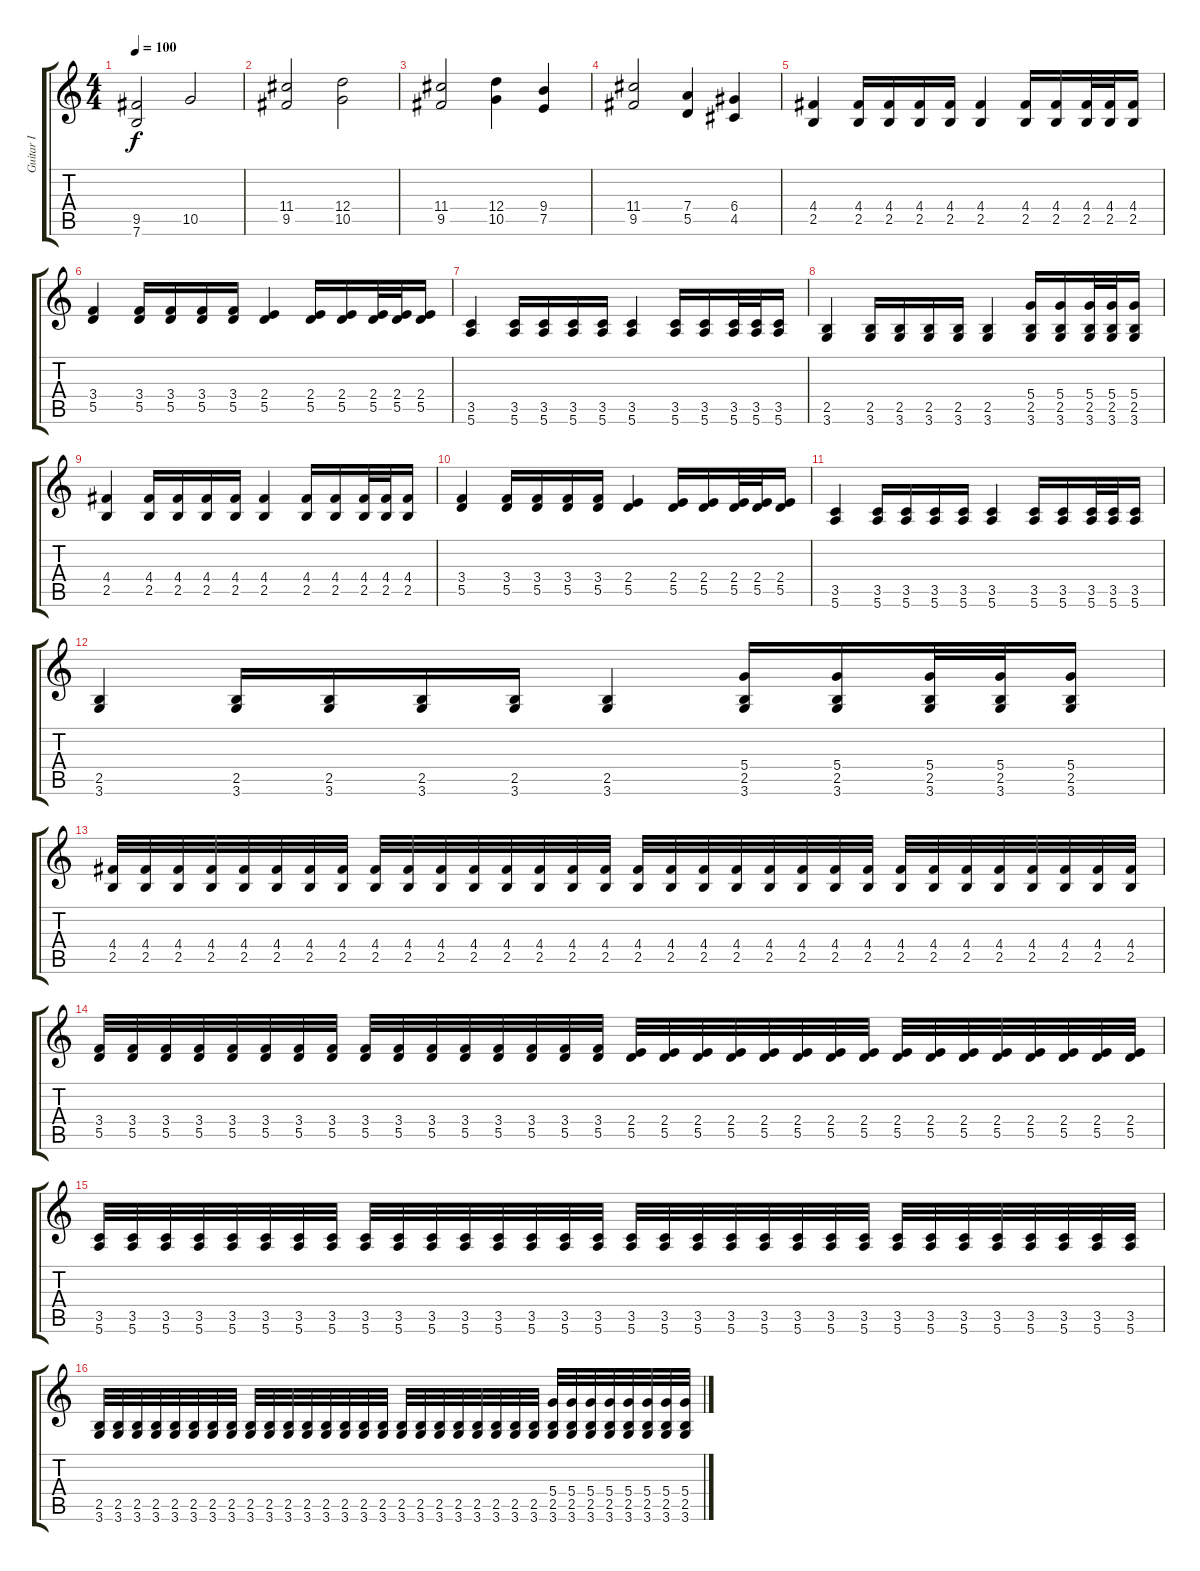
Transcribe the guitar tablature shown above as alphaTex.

\track ("Guitar I" "Guitar I") {instrument distortionguitar}
\staff {score tabs}
\tuning (E4 B3 G3 D3 A2 E2) {hide}
\ts (4 4)
\tempo 100
\clef g2
\ks c
(9.5 7.6).2{dy f} 10.5.2 |
(11.4 9.5).2 (12.4 10.5).2 |
(11.4 9.5).2 (12.4 10.5).4 (9.4 7.5).4 |
(11.4 9.5).2 (7.4 5.5).4 (6.4 4.5).4 |
(4.4 2.5).4 (4.4 2.5).16 (4.4 2.5).16 (4.4 2.5).16 (4.4 2.5).16 (4.4 2.5).4 (4.4 2.5).16 (4.4 2.5).16 (4.4 2.5).32 (4.4 2.5).32 (4.4 2.5).16 |
(3.4 5.5).4 (3.4 5.5).16 (3.4 5.5).16 (3.4 5.5).16 (3.4 5.5).16 (2.4 5.5).4 (2.4 5.5).16 (2.4 5.5).16 (2.4 5.5).32 (2.4 5.5).32 (2.4 5.5).16 |
(3.5 5.6).4 (3.5 5.6).16 (3.5 5.6).16 (3.5 5.6).16 (3.5 5.6).16 (3.5 5.6).4 (3.5 5.6).16 (3.5 5.6).16 (3.5 5.6).32 (3.5 5.6).32 (3.5 5.6).16 |
(2.5 3.6).4 (2.5 3.6).16 (2.5 3.6).16 (2.5 3.6).16 (2.5 3.6).16 (2.5 3.6).4 (5.4 2.5 3.6).16 (5.4 2.5 3.6).16 (5.4 2.5 3.6).32 (5.4 2.5 3.6).32 (5.4 2.5 3.6).16 |
(4.4 2.5).4 (4.4 2.5).16 (4.4 2.5).16 (4.4 2.5).16 (4.4 2.5).16 (4.4 2.5).4 (4.4 2.5).16 (4.4 2.5).16 (4.4 2.5).32 (4.4 2.5).32 (4.4 2.5).16 |
(3.4 5.5).4 (3.4 5.5).16 (3.4 5.5).16 (3.4 5.5).16 (3.4 5.5).16 (2.4 5.5).4 (2.4 5.5).16 (2.4 5.5).16 (2.4 5.5).32 (2.4 5.5).32 (2.4 5.5).16 |
(3.5 5.6).4 (3.5 5.6).16 (3.5 5.6).16 (3.5 5.6).16 (3.5 5.6).16 (3.5 5.6).4 (3.5 5.6).16 (3.5 5.6).16 (3.5 5.6).32 (3.5 5.6).32 (3.5 5.6).16 |
(2.5 3.6).4 (2.5 3.6).16 (2.5 3.6).16 (2.5 3.6).16 (2.5 3.6).16 (2.5 3.6).4 (5.4 2.5 3.6).16 (5.4 2.5 3.6).16 (5.4 2.5 3.6).32 (5.4 2.5 3.6).32 (5.4 2.5 3.6).16 |
(4.4 2.5).32 (4.4 2.5).32 (4.4 2.5).32 (4.4 2.5).32 (4.4 2.5).32 (4.4 2.5).32 (4.4 2.5).32 (4.4 2.5).32 (4.4 2.5).32 (4.4 2.5).32 (4.4 2.5).32 (4.4 2.5).32 (4.4 2.5).32 (4.4 2.5).32 (4.4 2.5).32 (4.4 2.5).32 (4.4 2.5).32 (4.4 2.5).32 (4.4 2.5).32 (4.4 2.5).32 (4.4 2.5).32 (4.4 2.5).32 (4.4 2.5).32 (4.4 2.5).32 (4.4 2.5).32 (4.4 2.5).32 (4.4 2.5).32 (4.4 2.5).32 (4.4 2.5).32 (4.4 2.5).32 (4.4 2.5).32 (4.4 2.5).32 |
(3.4 5.5).32 (3.4 5.5).32 (3.4 5.5).32 (3.4 5.5).32 (3.4 5.5).32 (3.4 5.5).32 (3.4 5.5).32 (3.4 5.5).32 (3.4 5.5).32 (3.4 5.5).32 (3.4 5.5).32 (3.4 5.5).32 (3.4 5.5).32 (3.4 5.5).32 (3.4 5.5).32 (3.4 5.5).32 (2.4 5.5).32 (2.4 5.5).32 (2.4 5.5).32 (2.4 5.5).32 (2.4 5.5).32 (2.4 5.5).32 (2.4 5.5).32 (2.4 5.5).32 (2.4 5.5).32 (2.4 5.5).32 (2.4 5.5).32 (2.4 5.5).32 (2.4 5.5).32 (2.4 5.5).32 (2.4 5.5).32 (2.4 5.5).32 |
(3.5 5.6).32 (3.5 5.6).32 (3.5 5.6).32 (3.5 5.6).32 (3.5 5.6).32 (3.5 5.6).32 (3.5 5.6).32 (3.5 5.6).32 (3.5 5.6).32 (3.5 5.6).32 (3.5 5.6).32 (3.5 5.6).32 (3.5 5.6).32 (3.5 5.6).32 (3.5 5.6).32 (3.5 5.6).32 (3.5 5.6).32 (3.5 5.6).32 (3.5 5.6).32 (3.5 5.6).32 (3.5 5.6).32 (3.5 5.6).32 (3.5 5.6).32 (3.5 5.6).32 (3.5 5.6).32 (3.5 5.6).32 (3.5 5.6).32 (3.5 5.6).32 (3.5 5.6).32 (3.5 5.6).32 (3.5 5.6).32 (3.5 5.6).32 |
(2.5 3.6).32 (2.5 3.6).32 (2.5 3.6).32 (2.5 3.6).32 (2.5 3.6).32 (2.5 3.6).32 (2.5 3.6).32 (2.5 3.6).32 (2.5 3.6).32 (2.5 3.6).32 (2.5 3.6).32 (2.5 3.6).32 (2.5 3.6).32 (2.5 3.6).32 (2.5 3.6).32 (2.5 3.6).32 (2.5 3.6).32 (2.5 3.6).32 (2.5 3.6).32 (2.5 3.6).32 (2.5 3.6).32 (2.5 3.6).32 (2.5 3.6).32 (2.5 3.6).32 (5.4 2.5 3.6).32 (5.4 2.5 3.6).32 (5.4 2.5 3.6).32 (5.4 2.5 3.6).32 (5.4 2.5 3.6).32 (5.4 2.5 3.6).32 (5.4 2.5 3.6).32 (5.4 2.5 3.6).32
